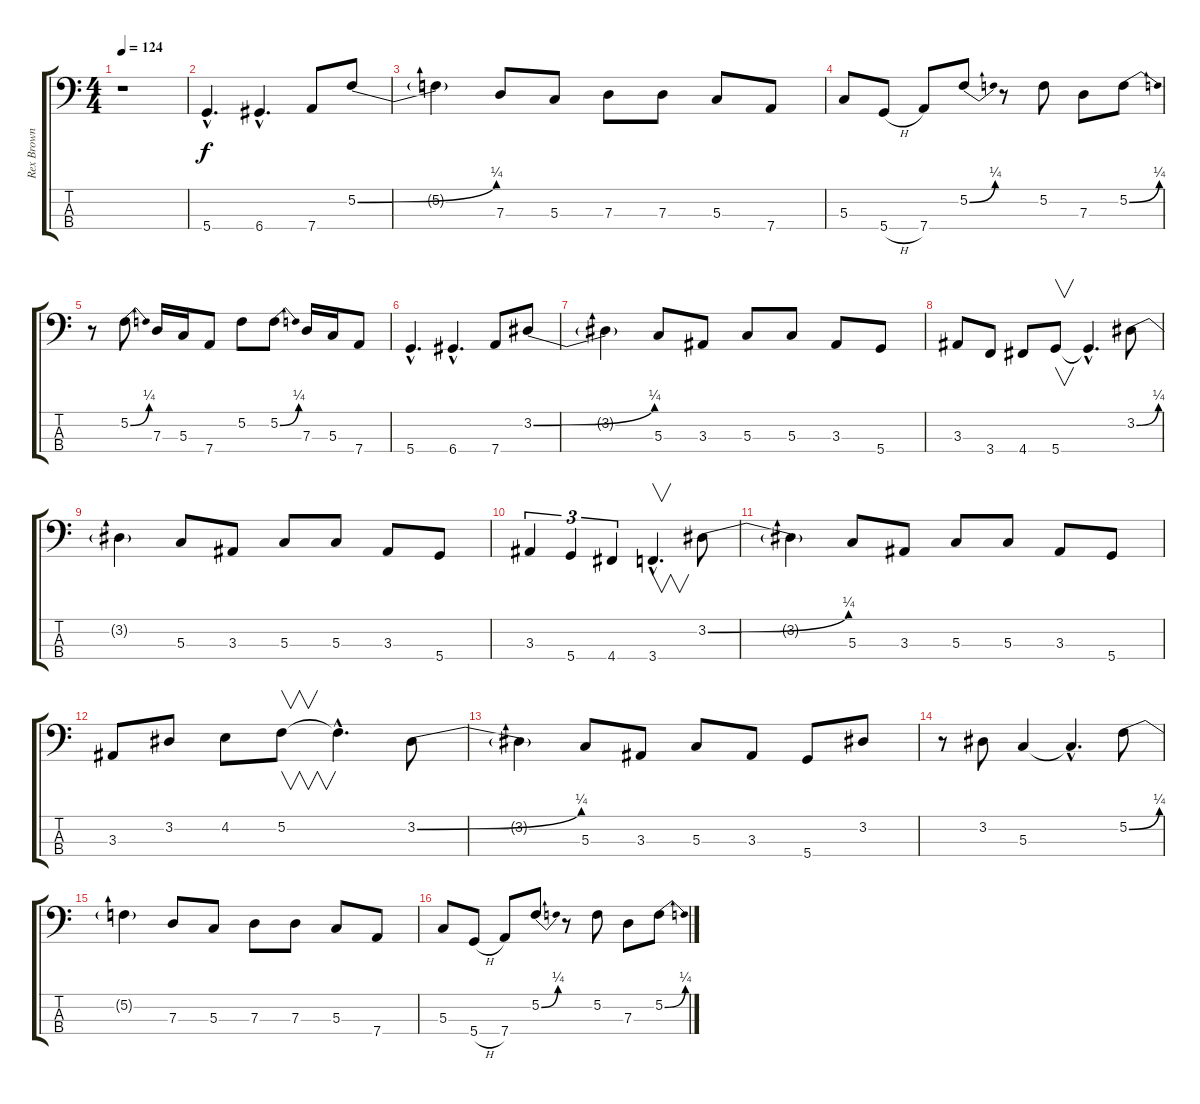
\track ("Rex Brown" "Rex Brown") {instrument electricbasspick}
\staff {score tabs}
\tuning (F2 C2 G1 D1) {hide}
\ts (4 4)
\tempo 124
\clef f4
\ks c
r.1{dy f} |
5.4{hac}.4{d} 6.4{hac}.4{d} 7.4.8 5.2{be (bend 0 0 60 1)}.8 |
5.2{t}.4 7.3.8 5.3.8 7.3.8 7.3.8 5.3.8 7.4.8 |
5.3.8 5.4{h}.8 7.4.8 5.2{be (bend 0 0 60 1)}.8 r.8 5.2.8 7.3.8 5.2{be (bend 0 0 60 1)}.8 |
r.8 5.2{be (bend 0 0 60 1)}.8 7.3.16 5.3.16 7.4.8 5.2.8 5.2{be (bend 0 0 60 1)}.8 7.3.16 5.3.16 7.4.8 |
5.4{hac}.4{d} 6.4{hac}.4{d} 7.4.8 3.2{be (bend 0 0 60 1)}.8 |
3.2{t}.4 5.3.8 3.3.8 5.3.8 5.3.8 3.3.8 5.4.8 |
3.3.8 3.4.8 4.4.8 5.4.8{v} 5.4{hac t}.4{d} 3.2{be (bend 0 0 60 1)}.8 |
3.2{t}.4 5.3.8 3.3.8 5.3.8 5.3.8 3.3.8 5.4.8 |
3.3.4{tu (3 2)} 5.4.4{tu (3 2)} 4.4.4{tu (3 2)} 3.4{hac}.4{v d} 3.2{be (bend 0 0 60 1)}.8 |
3.2{t}.4 5.3.8 3.3.8 5.3.8 5.3.8 3.3.8 5.4.8 |
3.3.8 3.2.8 4.2.8 5.2.8{v} 5.2{hac t}.4{d} 3.2{be (bend 0 0 60 1)}.8 |
3.2{t}.4 5.3.8 3.3.8 5.3.8 3.3.8 5.4.8 3.2.8 |
r.8 3.2.8 5.3.4 5.3{hac t}.4{d} 5.2{be (bend 0 0 60 1)}.8 |
5.2{t}.4 7.3.8 5.3.8 7.3.8 7.3.8 5.3.8 7.4.8 |
5.3.8 5.4{h}.8 7.4.8 5.2{be (bend 0 0 60 1)}.8 r.8 5.2.8 7.3.8 5.2{be (bend 0 0 60 1)}.8
